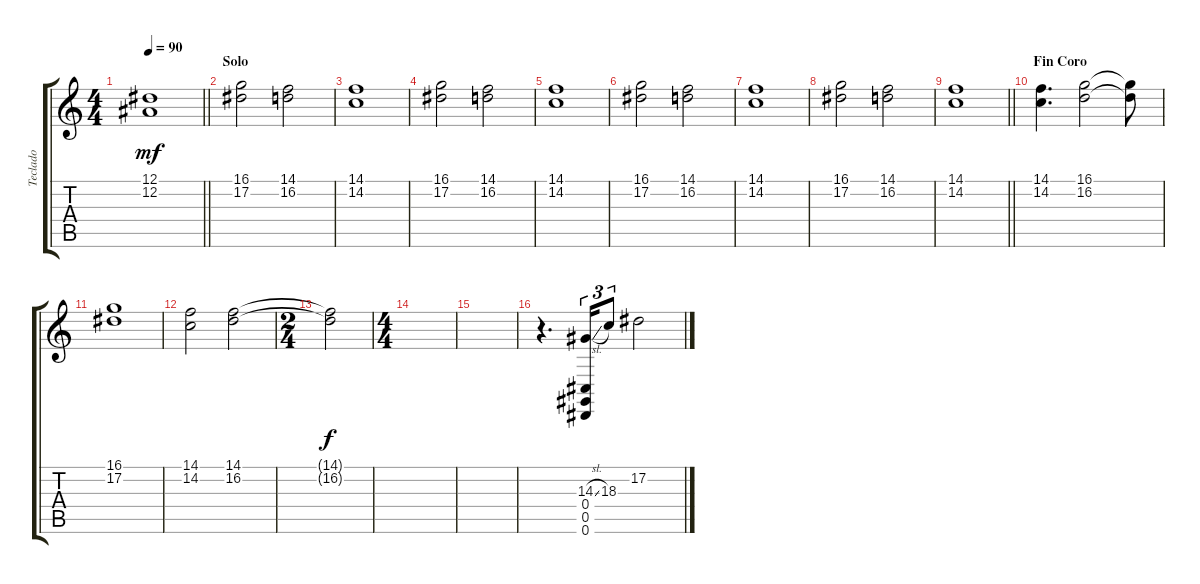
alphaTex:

\track ("Teclado" "Teclado") {instrument churchorgan}
\staff {score tabs}
\tuning (Eb4 Bb3 Gb3 Db3 Ab2 Eb2) {hide}
\ts (4 4)
\tempo 90
\clef g2
\barLineRight lightlight
\ks c
(12.1 12.2).1{dy mf} |
\section ("" "Solo")
(16.1 17.2).2 (14.1 16.2).2 |
(14.1 14.2).1 |
(16.1 17.2).2 (14.1 16.2).2 |
(14.1 14.2).1 |
(16.1 17.2).2 (14.1 16.2).2 |
(14.1 14.2).1 |
(16.1 17.2).2 (14.1 16.2).2 |
\barLineRight lightlight
(14.1 14.2).1 |
\section ("" "Fin Coro")
(14.1 14.2).4{d} (16.1 16.2).2 (16.1{t} 16.2{t}).8 |
(16.1 17.2).1 |
(14.1 14.2).2 (14.1 16.2).2 |
\ts (2 4)
(14.1{t} 16.2{t}).2{dy f} |
\ts (4 4)
|
|
r.4{d instrument fx1rain} (14.3{sl} 0.4 0.5 0.6).16{tu (3 2)} 18.3.8{tu (3 2)} 17.2.2
